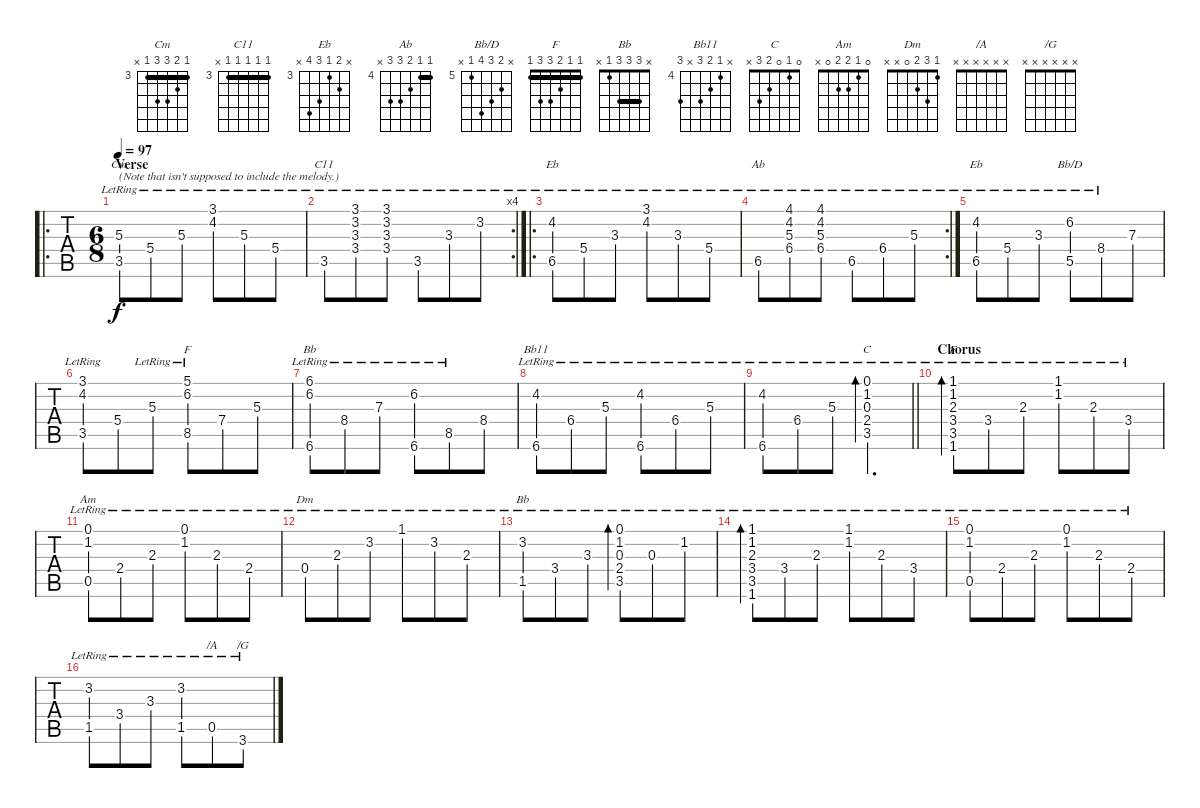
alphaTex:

\track "" {instrument acousticguitarsteel}
\staff {tabs}
\tuning (E4 B3 G3 D3 A2 E2) {hide}
\chord ("Cm" 3 4 5 5 3 x) {firstfret 3 barre 3}
\chord ("C11" 3 3 3 3 3 x) {firstfret 3 barre 3}
\chord ("Eb" 3 4 3 5 6 x) {firstfret 3 barre 3}
\chord ("Ab" 4 4 5 6 6 x) {firstfret 4 barre 4}
\chord ("Eb" x 4 3 5 6 x) {firstfret 3}
\chord ("Bb/D" x 6 7 8 5 x) {firstfret 5}
\chord ("F" 5 6 5 7 8 x) {firstfret 5 barre 5}
\chord ("Bb" 6 6 7 8 8 6) {firstfret 6 barre 6}
\chord ("Bb11" x 4 5 6 x 6) {firstfret 4}
\chord ("C" 0 1 0 2 3 x)
\chord ("F" 1 1 2 3 3 1) {barre 1}
\chord ("Am" 0 1 2 2 0 x)
\chord ("Dm" 1 3 2 0 x x)
\chord ("Bb" x 3 3 3 1 x) {barre 3}
\chord ("/A" x x x x x x)
\chord ("/G" x x x x x x)
\ro
\ts (6 8)
\section ("" "Verse")
\tempo 97
\clef g2
\ks cminor
(5.3{lr} 3.5{lr}).8{ch "Cm" txt "(Note that isn't supposed to include the melody.)" dy f instrument acousticguitarsteel} 5.4{lr}.8 5.3{lr}.8 (3.1{lr} 4.2{lr}).8 5.3{lr}.8 5.4{lr}.8 |
\rc 4
3.5{lr}.8{ch "C11"} (3.1{st lr} 3.2{st lr} 3.3{st lr} 3.4{st lr}).8 (3.1{lr} 3.2{lr} 3.3{lr} 3.4{lr}).8 3.5{lr}.8 3.3{lr}.8 3.2{lr}.8 |
\ro
(4.2{lr} 6.5{lr}).8{ch "Eb"} 5.4{lr}.8 3.3{lr}.8 (3.1{lr} 4.2{lr}).8 3.3{lr}.8 5.4{lr}.8 |
\rc 2
6.5{lr}.8{ch "Ab"} (4.1{st lr} 4.2{st lr} 5.3{st lr} 6.4{st lr}).8 (4.1{lr} 4.2{lr} 5.3{lr} 6.4{lr}).8 6.5{lr}.8 6.4{lr}.8 5.3{lr}.8 |
(4.2{lr} 6.5{lr}).8{ch "Eb"} 5.4{lr}.8 3.3{lr}.8 (6.2{lr} 5.5{lr}).8{ch "Bb/D"} 8.4{lr}.8 7.3.8 |
(3.1{lr} 4.2{lr} 3.5{lr}).8 5.4.8 5.3{lr}.8 (5.1{lr} 6.2{lr} 8.5{lr}).8{ch "F"} 7.4.8 5.3.8 |
(6.1{lr} 6.2{lr} 6.6{lr}).8{ch "Bb"} 8.4{lr}.8 7.3{lr}.8 (6.2{lr} 6.6{lr}).8 8.5{lr}.8 8.4.8 |
(4.2{lr} 6.6{lr}).8{ch "Bb11"} 6.4{lr}.8 5.3{lr}.8 (4.2{lr} 6.6{lr}).8 6.4{lr}.8 5.3{lr}.8 |
\barLineRight lightlight
(4.2{lr} 6.6{lr}).8 6.4{lr}.8 5.3{lr}.8 (0.1{lr} 1.2{lr} 0.3{lr} 2.4{lr} 3.5{lr}).4{d bd 120 ch "C"} |
\section ("" "Chorus")
\ks f
(1.1{lr} 1.2{lr} 2.3{lr} 3.4{lr} 3.5{lr} 1.6{lr}).8{bd 60 ch "F"} 3.4{lr}.8 2.3{lr}.8 (1.1{lr} 1.2{lr}).8 2.3{lr}.8 3.4{lr}.8 |
(0.1{lr} 1.2{lr} 0.5{lr}).8{ch "Am"} 2.4{lr}.8 2.3{lr}.8 (0.1{lr} 1.2{lr}).8 2.3{lr}.8 2.4{lr}.8 |
0.4{lr}.8{ch "Dm"} 2.3{lr}.8 3.2{lr}.8 1.1{lr}.8 3.2{lr}.8 2.3{lr}.8 |
(3.2{lr} 1.5{lr}).8{ch "Bb"} 3.4{lr}.8 3.3{lr}.8 (0.1{lr} 1.2{lr} 0.3{lr} 2.4{lr} 3.5{lr}).8{bd 120} 0.3{lr}.8 1.2{lr}.8 |
(1.1{lr} 1.2{lr} 2.3{lr} 3.4{lr} 3.5{lr} 1.6{lr}).8{bd 60} 3.4{lr}.8 2.3{lr}.8 (1.1{lr} 1.2{lr}).8 2.3{lr}.8 3.4{lr}.8 |
(0.1{lr} 1.2{lr} 0.5{lr}).8 2.4{lr}.8 2.3{lr}.8 (0.1{lr} 1.2{lr}).8 2.3{lr}.8 2.4{lr}.8 |
(3.2{lr} 1.5{lr}).8 3.4{lr}.8 3.3{lr}.8 (3.2{lr} 1.5{lr}).8 0.5{lr}.8{ch "/A"} 3.6{lr}.8{ch "/G"}
